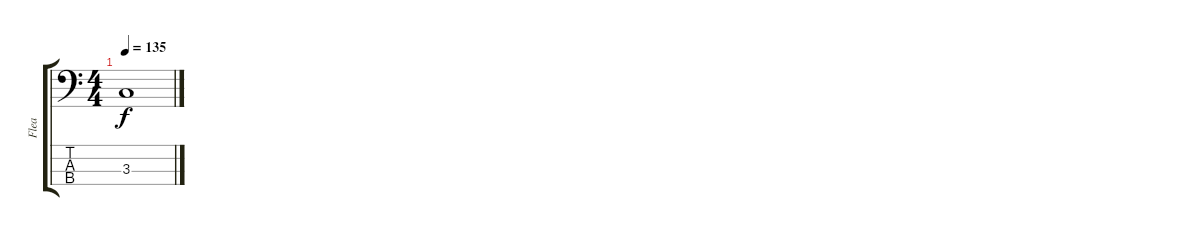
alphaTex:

\track ("Flea" "Flea") {instrument electricbasspick}
\staff {score tabs}
\tuning (G2 D2 A1 E1) {hide}
\ts (4 4)
\tempo 135
\clef f4
\ks c
3.3.1{dy f}
